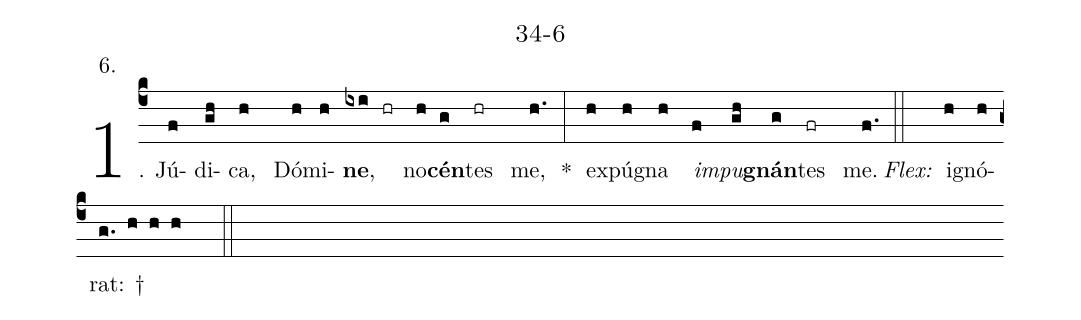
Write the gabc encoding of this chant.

name: 34-6;
annotation: 6.;
%%
(c4)1. Jú(f)di(gh)ca,(h) Dó(h)mi(h)<b>ne</b>,(ixi hr) no(h)<b>cén</b>(g)tes(hr) me,(h.) *(:) ex(h)pú(h)gna(h) <i>im</i>(f)<i>pu</i>(gh)<b>gnán</b>(g)tes(fr) me.(f.) (::)
<i>Flex:</i>()  i(h)gnó(h)rat: †(g. h h h  ::)
